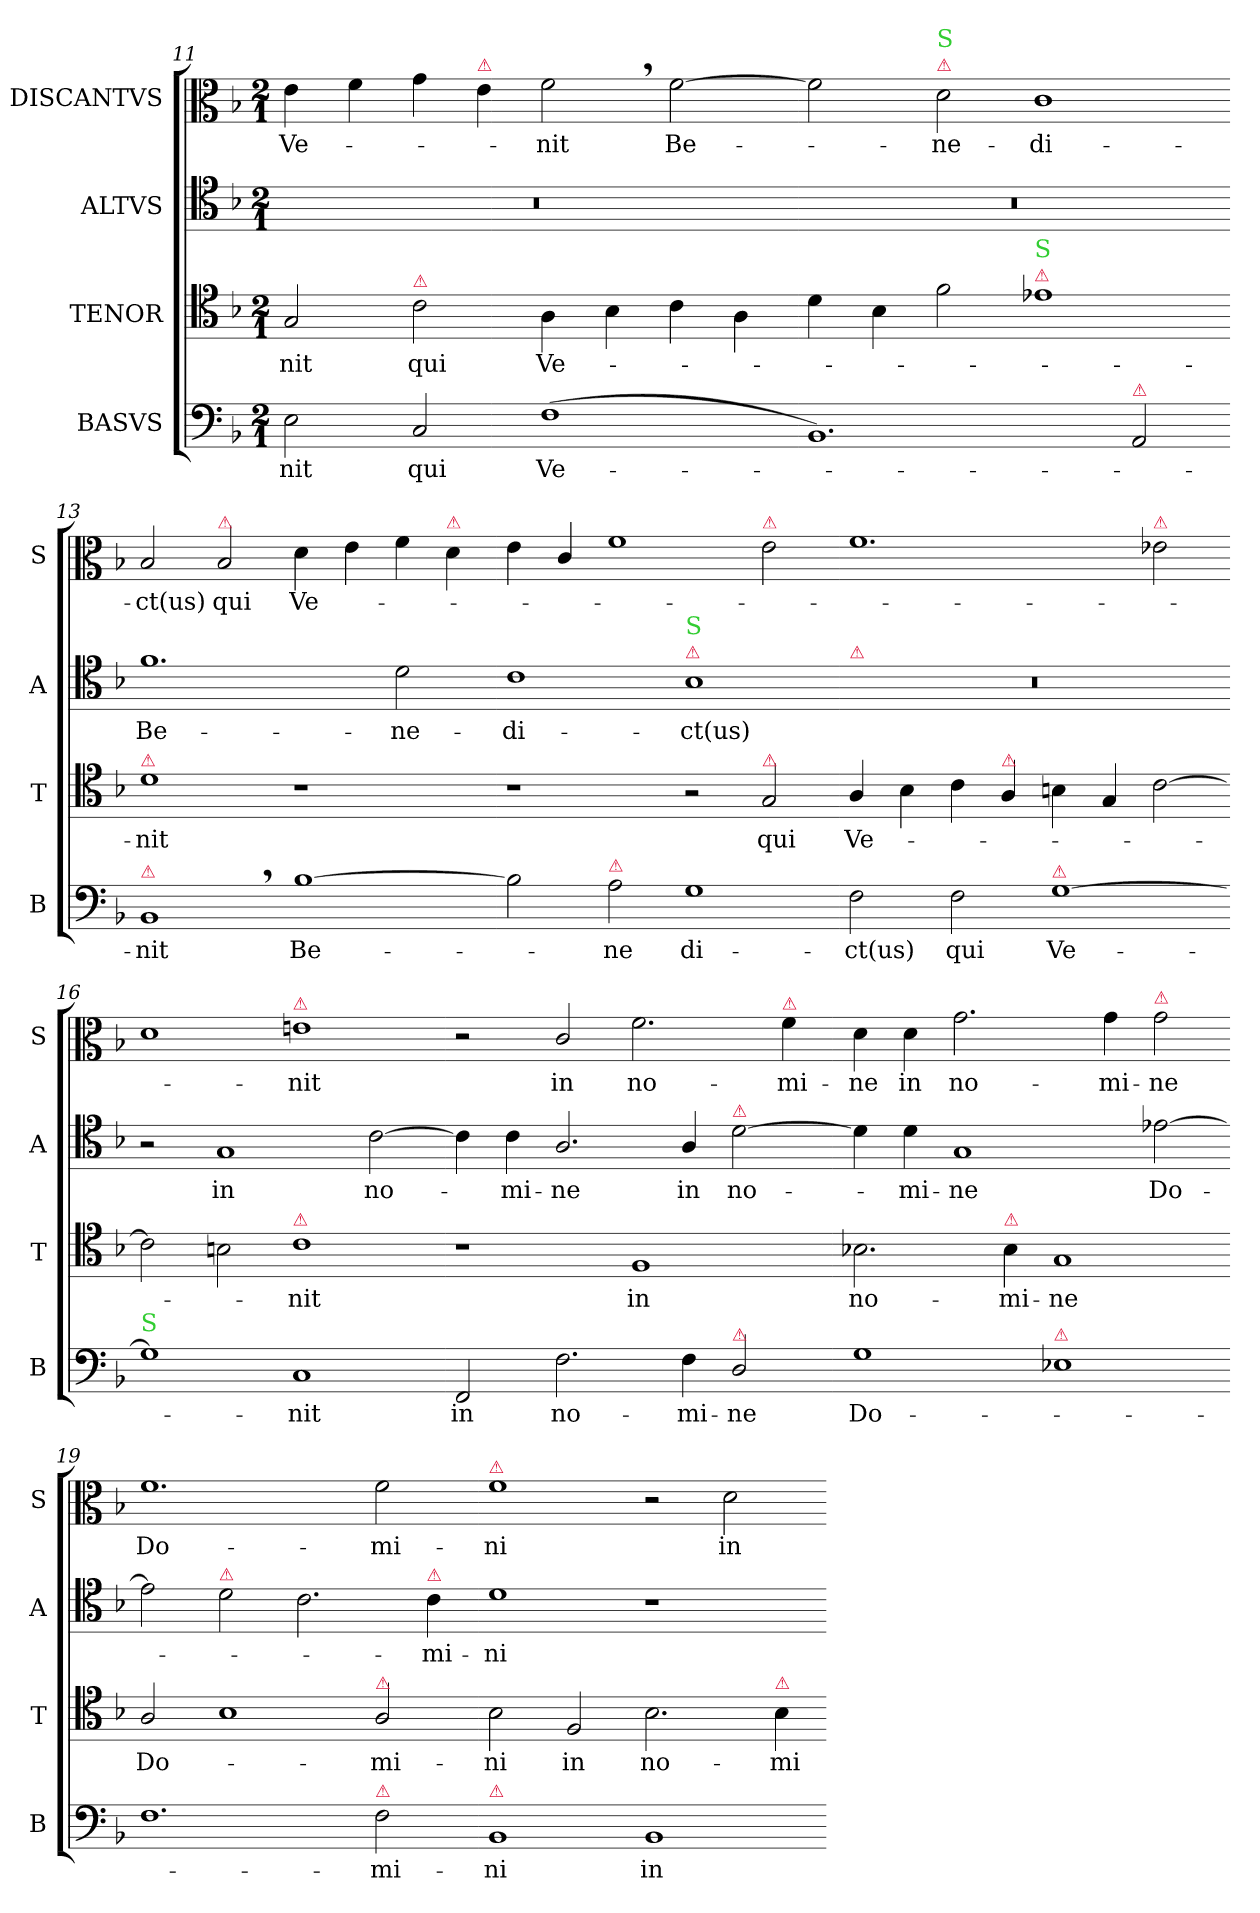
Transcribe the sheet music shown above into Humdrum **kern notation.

**kern	**text	**kern	**text	**kern	**text	**kern	**text
*part4	*part4	*part3	*part3	*part2	*part2	*part1	*part1
*staff4	*staff4	*staff3	*staff3	*staff2	*staff2	*staff1	*staff1
*I"BASVS	*	*I"TENOR	*	*I"ALTVS	*	*I"DISCANTVS	*
*I'B	*	*I'T	*	*I'A	*	*I'S	*
*clefF4	*	*clefC4	*	*clefC4	*	*clefC3	*
*k[b-]	*	*k[b-]	*	*k[b-]	*	*k[b-]	*
*F:ion	*	*F:ion	*	*F:ion	*	*F:ion	*
*M2/1	*	*M2/1	*	*M2/1	*	*M2/1	*
=11	=11	=11	=11	=11	=11	=11	=11
2E\	-nit	2G/	-nit	0r	.	4e\	Ve-
.	.	.	.	.	.	4f\	.
!	!	!LO:TX:a:color=crimson:t=⚠	!	!	!	!	!
2C/	qui	2c\	qui	.	.	4g\	.
!	!	!	!	!	!	!LO:TX:a:color=crimson:t=⚠	!
.	.	.	.	.	.	4e\	.
(1F	Ve-	4A\	Ve-	.	.	2f,<\	-nit
.	.	4B-\	.	.	.	.	.
.	.	4c\	.	.	.	[2f\	Be-
.	.	4A\	.	.	.	.	.
=12-	=12-	=12-	=12-	=12-	=12-	=12-	=12-
1.BB-)	.	4d\	.	0r	.	2f\]	.
.	.	4B-\	.	.	.	.	.
!	!	!	!	!	!	!LO:TX:a:color=crimson:t=⚠	!
!	!	!	!	!	!	!LO:TX:a:color=limegreen:t=S	!
.	.	2f\	.	.	.	2d\	-ne-
!	!	!LO:TX:a:color=crimson:t=⚠	!	!	!	!	!
!	!	!LO:TX:a:color=limegreen:t=S	!	!	!	!	!
.	.	1e-X	.	.	.	1c	-di-
!LO:TX:a:color=crimson:t=⚠	!	!	!	!	!	!	!
2AA/	.	.	.	.	.	.	.
=13-	=13-	=13-	=13-	=13-	=13-	=13-	=13-
!	!	!LO:TX:a:color=crimson:t=⚠	!	!	!	!	!
!LO:TX:a:color=crimson:t=⚠	!	!	!	!	!	!	!
1BB-,<	-nit	1d	-nit	1.f	Be-	2B-/	-ct(us)
!	!	!	!	!	!	!LO:TX:a:color=crimson:t=⚠	!
.	.	.	.	.	.	2B-/	qui
[1B-	Be-	1r	.	.	.	4d\	Ve-
.	.	.	.	.	.	4e\	.
.	.	.	.	2d\	-ne-	4f\	.
!	!	!	!	!	!	!LO:TX:a:color=crimson:t=⚠	!
.	.	.	.	.	.	4d\	.
=14-	=14-	=14-	=14-	=14-	=14-	=14-	=14-
2B-]	.	1r	.	1c	-di-	4e\	.
.	.	.	.	.	.	4c/	.
!LO:TX:a:color=crimson:t=⚠	!	!	!	!	!	!	!
2A\	-ne	.	.	.	.	1f	.
!	!	!	!	!LO:TX:a:color=crimson:t=⚠	!	!	!
!	!	!	!	!LO:TX:a:color=limegreen:t=S	!	!	!
1G	di-	2r	.	1B-	-ct(us)	.	.
!	!	!	!	!	!	!LO:TX:a:color=crimson:t=⚠	!
!	!	!LO:TX:a:color=crimson:t=⚠	!	!	!	!	!
!	!	!	!LO:LY:i	!	!	!	!
.	.	2G/	qui	.	.	2e\	.
=15-	=15-	=15-	=15-	=15-	=15-	=15-	=15-
!	!	!	!	!LO:TX:a:color=crimson:t=⚠	!	!	!
!	!	!	!LO:LY:i	!	!	!	!
2F\	-ct(us)	4A/	Ve-	0r	.	1.f	.
.	.	4B-\	.	.	.	.	.
2F\	qui	4c\	.	.	.	.	.
!	!	!LO:TX:a:color=crimson:t=⚠	!	!	!	!	!
.	.	4A/	.	.	.	.	.
!LO:TX:a:color=crimson:t=⚠	!	!	!	!	!	!	!
[1G	Ve-	4Bn\	.	.	.	.	.
.	.	4G/	.	.	.	.	.
!	!	!	!	!	!	!LO:TX:a:color=crimson:t=⚠	!
.	.	[2c\	.	.	.	2e-X\	.
=16-	=16-	=16-	=16-	=16-	=16-	=16-	=16-
!LO:TX:a:color=limegreen:t=S	!	!	!	!	!	!	!
1G]	.	2c\]	.	2r	.	1d	.
.	.	2Bn\	.	1G	in	.	.
!	!	!	!	!	!	!LO:TX:a:color=crimson:t=⚠	!
!	!	!LO:TX:a:color=crimson:t=⚠	!	!	!	!	!
!	!	!	!LO:LY:i	!	!	!	!
1C	-nit	1c	-nit	.	.	1en	nit
.	.	.	.	[2c\	no-	.	.
=17-	=17-	=17-	=17-	=17-	=17-	=17-	=17-
2FF/	in	1r	.	4c\]	.	2r	.
.	.	.	.	4c\	-mi-	.	.
2.F\	no-	.	.	2.A/	-ne	2c/	in
.	.	1F	in	.	.	2.f\	no-
!	!	!	!	!	!LO:LY:i	!	!
4F\	-mi-	.	.	4A/	in	.	.
!	!	!	!	!LO:TX:a:color=crimson:t=⚠	!	!	!
!LO:TX:a:color=crimson:t=⚠	!	!	!	!	!	!	!
!	!	!	!	!	!LO:LY:i	!	!
2D/	-ne	.	.	[2d\	no-	.	.
!	!	!	!	!	!	!LO:TX:a:color=crimson:t=⚠	!
.	.	.	.	.	.	4f\	-mi-
=18-	=18-	=18-	=18-	=18-	=18-	=18-	=18-
1G	Do-	2.B-X\	no-	4d\]	.	4d\	-ne
!	!	!	!	!	!LO:LY:i	!	!LO:LY:i
.	.	.	.	4d\	-mi-	4d\	in
!	!	!	!	!	!LO:LY:i	!	!LO:LY:i
.	.	.	.	1G	-ne	2.g\	no-
!	!	!LO:TX:a:color=crimson:t=⚠	!	!	!	!	!
.	.	4B-\	-mi-	.	.	.	.
!LO:TX:a:color=crimson:t=⚠	!	!	!	!	!	!	!
1E-X	.	1G	-ne	.	.	.	.
!	!	!	!	!	!	!	!LO:LY:i
.	.	.	.	.	.	4g\	-mi-
!	!	!	!	!	!	!LO:TX:a:color=crimson:t=⚠	!
!	!	!	!	!	!	!	!LO:LY:i
.	.	.	.	[2e-X\	Do-	2g\	-ne
=19-	=19-	=19-	=19-	=19-	=19-	=19-	=19-
1.F	.	2A/	Do-	2e-\]	.	1.f	Do-
!	!	!	!	!LO:TX:a:color=crimson:t=⚠	!	!	!
.	.	1B-	.	2d\	.	.	.
.	.	.	.	2.c\	.	.	.
!	!	!LO:TX:a:color=crimson:t=⚠	!	!	!	!	!
!LO:TX:a:color=crimson:t=⚠	!	!	!	!	!	!	!
2F\	-mi-	2A/	-mi-	.	.	2f\	-mi-
!	!	!	!	!LO:TX:a:color=crimson:t=⚠	!	!	!
.	.	.	.	4c\	mi-	.	.
=20-	=20-	=20-	=20-	=20-	=20-	=20-	=20-
!	!	!	!	!	!	!LO:TX:a:color=crimson:t=⚠	!
!LO:TX:a:color=crimson:t=⚠	!	!	!	!	!	!	!
1BB-	-ni	2B-\	-ni	1d	-ni	1f	-ni
!	!	!	!LO:LY:i	!	!	!	!
.	.	2F/	in	.	.	.	.
!	!LO:LY:i	!	!LO:LY:i	!	!	!	!
1BB-	in	2.B-\	no-	1r	.	2r	.
.	.	.	.	.	.	2d\	in
!	!	!LO:TX:a:color=crimson:t=⚠	!	!	!	!	!
!	!	!	!LO:LY:i	!	!	!	!
.	.	4B-\	-mi-	.	.	.	.
=-	=-	=-	=-	=-	=-	=-	=-
*-	*-	*-	*-	*-	*-	*-	*-
